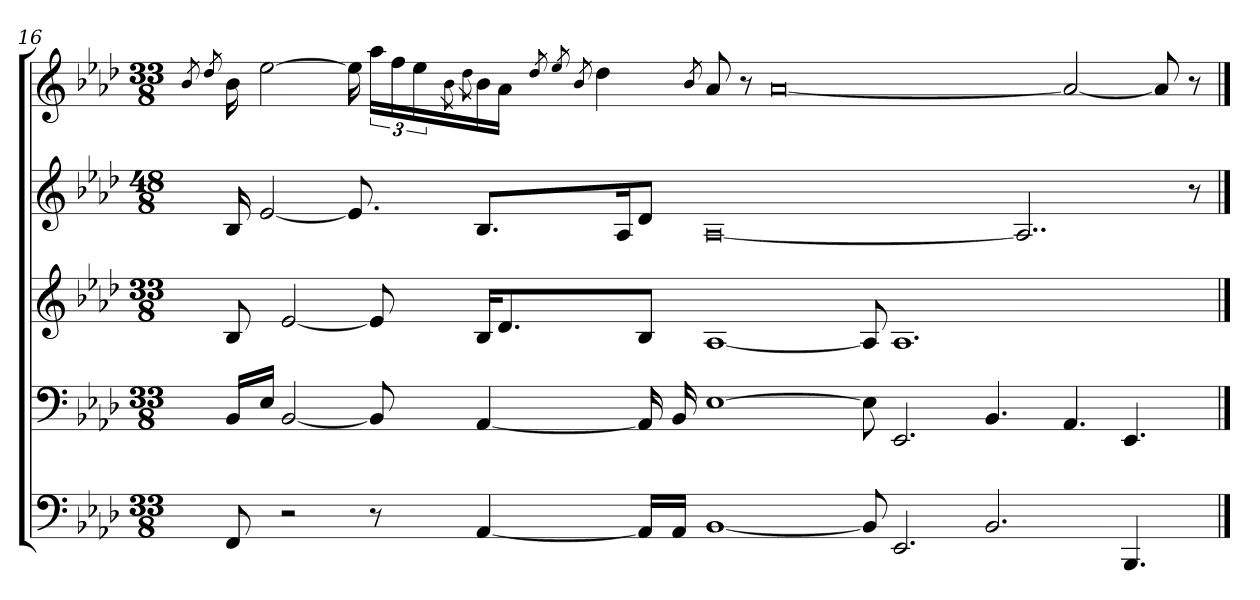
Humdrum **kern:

**kern	**kern	**kern	**kern	**kern
*part5	*part4	*part3	*part2	*part1
*staff5	*staff4	*staff3	*staff2	*staff1
*clefF4	*clefF4	*clefG2	*clefG2	*clefG2
*k[b-e-a-d-]	*k[b-e-a-d-]	*k[b-e-a-d-]	*k[b-e-a-d-]	*k[b-e-a-d-]
*M33/8	*M33/8	*M33/8	*M48/8	*M33/8
=16	=16	=16	=16	=16
.	.	.	.	8qb-
.	.	.	.	8qdd-
8FF	16BB-/LL	8B-	16B-	16b-
.	16E-/JJ	.	[2e-	[2ee-
2r	[2BB-	[2e-	.	.
.	.	.	8.e-]	16ee-]
8r	8BB-]	8e-]	.	24aa-\LL
.	.	.	.	24ff\
.	.	.	.	24ee-\
.	.	.	.	8qb-\
.	.	.	.	8qdd-\
[4AA-	[4AA-	16B-/KL	8.B-/L	16b-\
.	.	8.d-/	.	16a-\JJ
.	.	.	.	8qdd-
.	.	.	.	8qee-
.	.	.	.	8qb-
.	.	.	.	4dd-
.	.	.	16A-/K	.
16AA-/LL]	16AA-]	8B-/J	8d-/J	.
16AA-/JJ	16BB-	.	.	.
.	.	.	.	8qb-
[1BB-	[1E-	[1A-	[0A-	8a-
.	.	.	.	8r
.	.	.	.	[0a-
8BB-]	8E-]	8A-]	.	.
2.EE-	2.EE-	1.A-	.	.
2.BB-	4.BB-	.	.	.
.	.	.	2..A-]	.
.	4.AA-	.	.	2a-_
4.BBB-	4.EE-	4.ryy	.	.
.	.	.	.	8a-]
.	.	.	8r	8r
==	==	==	==	==
*-	*-	*-	*-	*-
